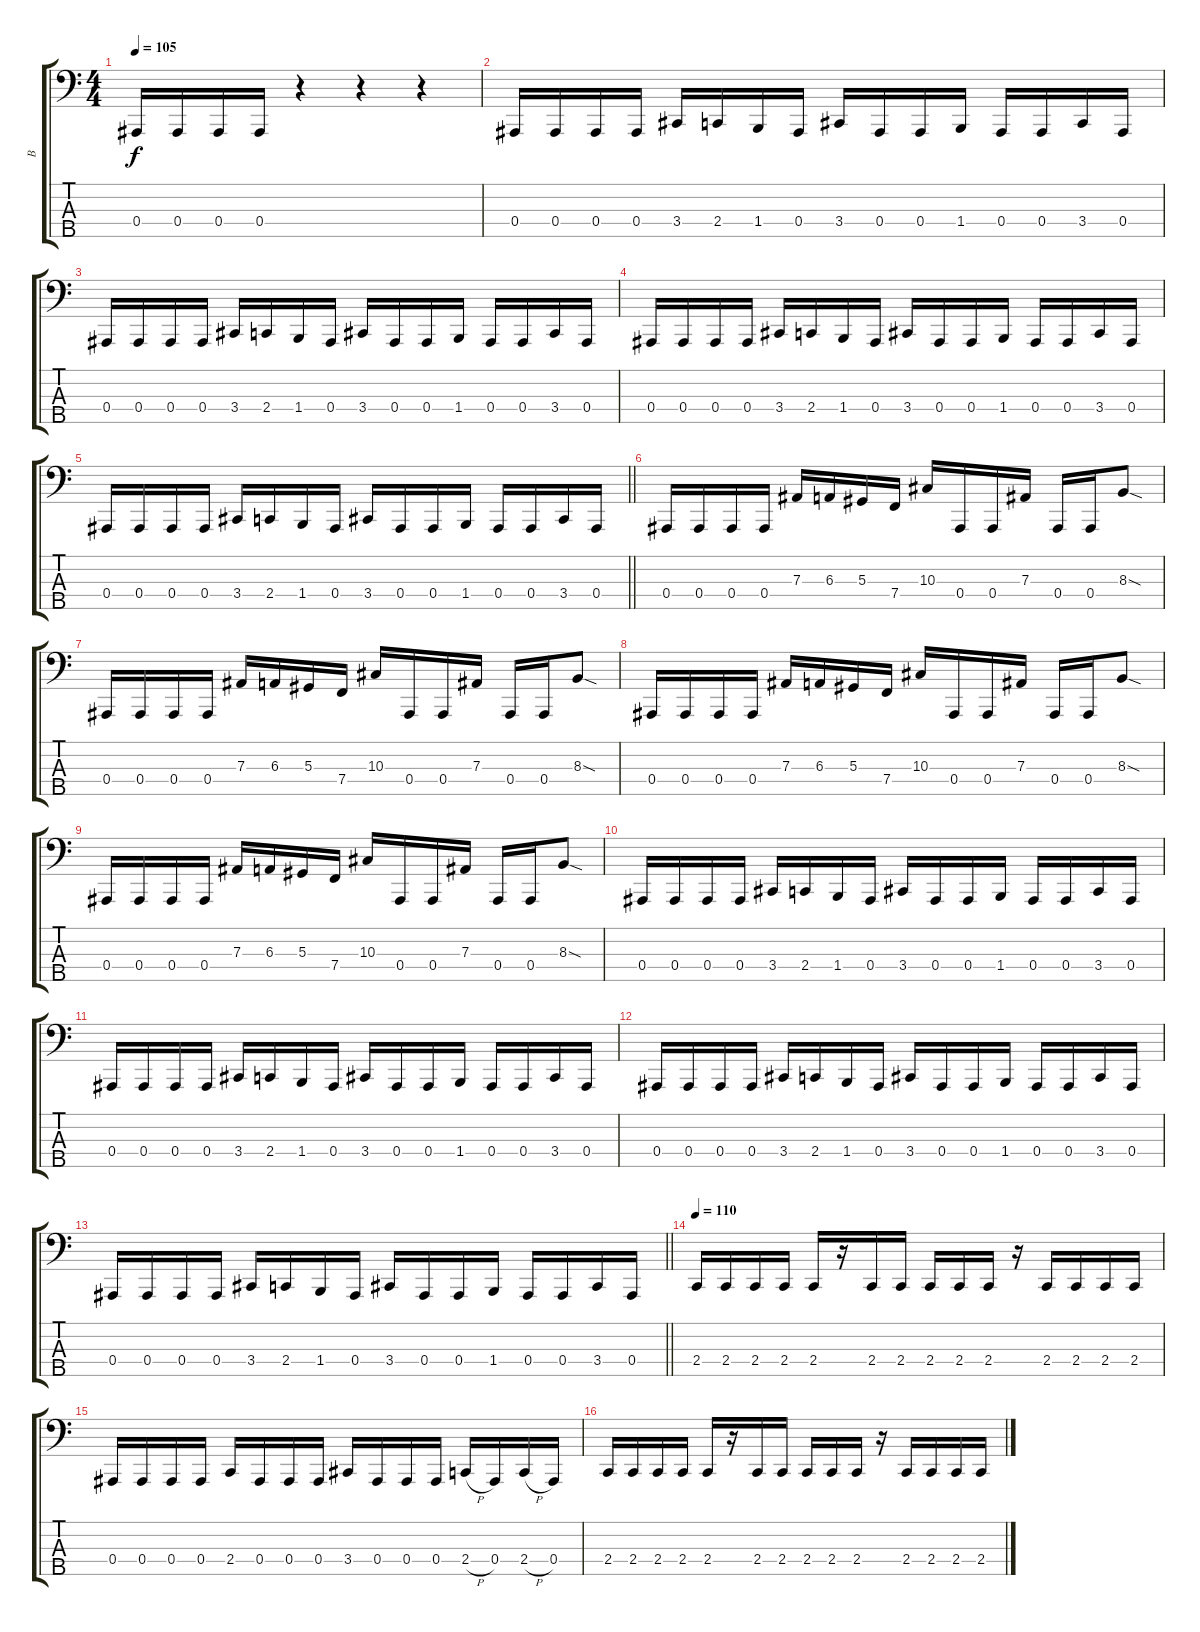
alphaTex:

\track ("B" "B") {instrument electricbassfinger}
\staff {score tabs}
\tuning (Db2 Ab1 Eb1 Bb0 F0) {hide}
\ts (4 4)
\tempo 105
\clef f4
\ks c
0.4.16{dy f} 0.4.16 0.4.16 0.4.16 r.4 r.4 r.4 |
0.4.16 0.4.16 0.4.16 0.4.16 3.4.16 2.4.16 1.4.16 0.4.16 3.4.16 0.4.16 0.4.16 1.4.16 0.4.16 0.4.16 3.4.16 0.4.16 |
0.4.16 0.4.16 0.4.16 0.4.16 3.4.16 2.4.16 1.4.16 0.4.16 3.4.16 0.4.16 0.4.16 1.4.16 0.4.16 0.4.16 3.4.16 0.4.16 |
0.4.16 0.4.16 0.4.16 0.4.16 3.4.16 2.4.16 1.4.16 0.4.16 3.4.16 0.4.16 0.4.16 1.4.16 0.4.16 0.4.16 3.4.16 0.4.16 |
\barLineRight lightlight
0.4.16 0.4.16 0.4.16 0.4.16 3.4.16 2.4.16 1.4.16 0.4.16 3.4.16 0.4.16 0.4.16 1.4.16 0.4.16 0.4.16 3.4.16 0.4.16 |
0.4.16 0.4.16 0.4.16 0.4.16 7.3.16 6.3.16 5.3.16 7.4.16 10.3.16 0.4.16 0.4.16 7.3.16 0.4.16 0.4.16 8.3{sod}.8 |
0.4.16 0.4.16 0.4.16 0.4.16 7.3.16 6.3.16 5.3.16 7.4.16 10.3.16 0.4.16 0.4.16 7.3.16 0.4.16 0.4.16 8.3{sod}.8 |
0.4.16 0.4.16 0.4.16 0.4.16 7.3.16 6.3.16 5.3.16 7.4.16 10.3.16 0.4.16 0.4.16 7.3.16 0.4.16 0.4.16 8.3{sod}.8 |
0.4.16 0.4.16 0.4.16 0.4.16 7.3.16 6.3.16 5.3.16 7.4.16 10.3.16 0.4.16 0.4.16 7.3.16 0.4.16 0.4.16 8.3{sod}.8 |
0.4.16 0.4.16 0.4.16 0.4.16 3.4.16 2.4.16 1.4.16 0.4.16 3.4.16 0.4.16 0.4.16 1.4.16 0.4.16 0.4.16 3.4.16 0.4.16 |
0.4.16 0.4.16 0.4.16 0.4.16 3.4.16 2.4.16 1.4.16 0.4.16 3.4.16 0.4.16 0.4.16 1.4.16 0.4.16 0.4.16 3.4.16 0.4.16 |
0.4.16 0.4.16 0.4.16 0.4.16 3.4.16 2.4.16 1.4.16 0.4.16 3.4.16 0.4.16 0.4.16 1.4.16 0.4.16 0.4.16 3.4.16 0.4.16 |
\barLineRight lightlight
0.4.16 0.4.16 0.4.16 0.4.16 3.4.16 2.4.16 1.4.16 0.4.16 3.4.16 0.4.16 0.4.16 1.4.16 0.4.16 0.4.16 3.4.16 0.4.16 |
\tempo 110
2.4.16 2.4.16 2.4.16 2.4.16 2.4.16 r.16 2.4.16 2.4.16 2.4.16 2.4.16 2.4.16 r.16 2.4.16 2.4.16 2.4.16 2.4.16 |
0.4.16 0.4.16 0.4.16 0.4.16 2.4.16 0.4.16 0.4.16 0.4.16 3.4.16 0.4.16 0.4.16 0.4.16 2.4{h}.16 0.4.16 2.4{h}.16 0.4.16 |
2.4.16 2.4.16 2.4.16 2.4.16 2.4.16 r.16 2.4.16 2.4.16 2.4.16 2.4.16 2.4.16 r.16 2.4.16 2.4.16 2.4.16 2.4.16
